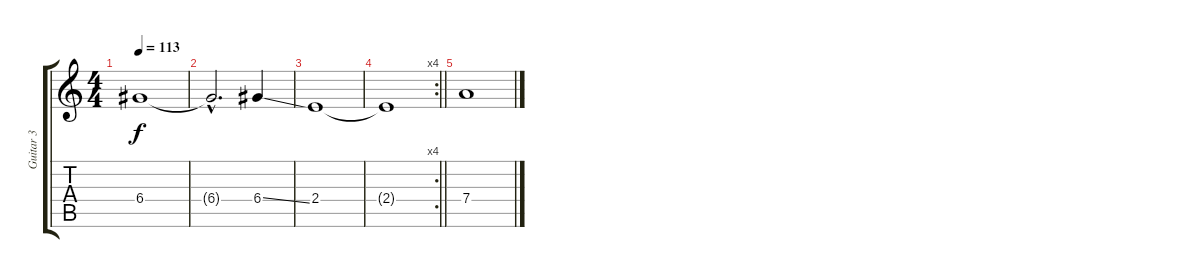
\track ("Guitar 3" "Guitar 3") {instrument overdrivenguitar}
\staff {score tabs}
\tuning (E4 B3 G3 D3 A2 E2) {hide}
\ts (4 4)
\tempo 113
\clef g2
\ks c
6.4.1{dy f} |
6.4{hac t}.2{d} 6.4{ss}.4 |
2.4.1 |
\rc 4
\barLineRight lightlight
2.4{t}.1 |
7.4.1
